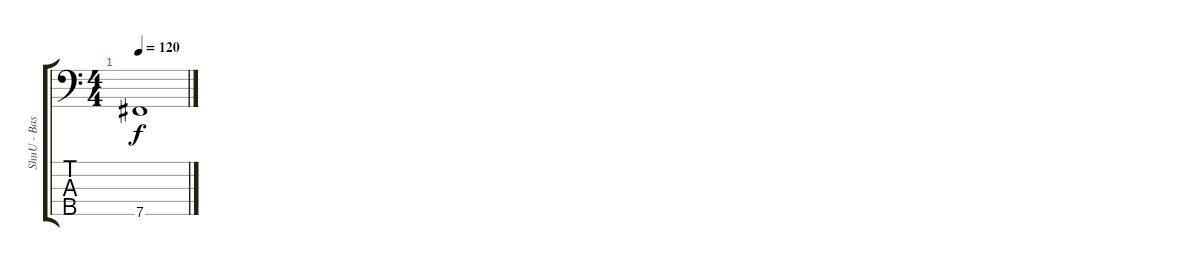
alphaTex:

\track ("ShuU - Bass" "ShuU - Bas") {instrument electricbasspick}
\staff {score tabs}
\tuning (G2 D2 A1 E1 B0) {hide}
\ts (4 4)
\tempo 120
\clef f4
\ks c
7.5{t}.1{dy f}
